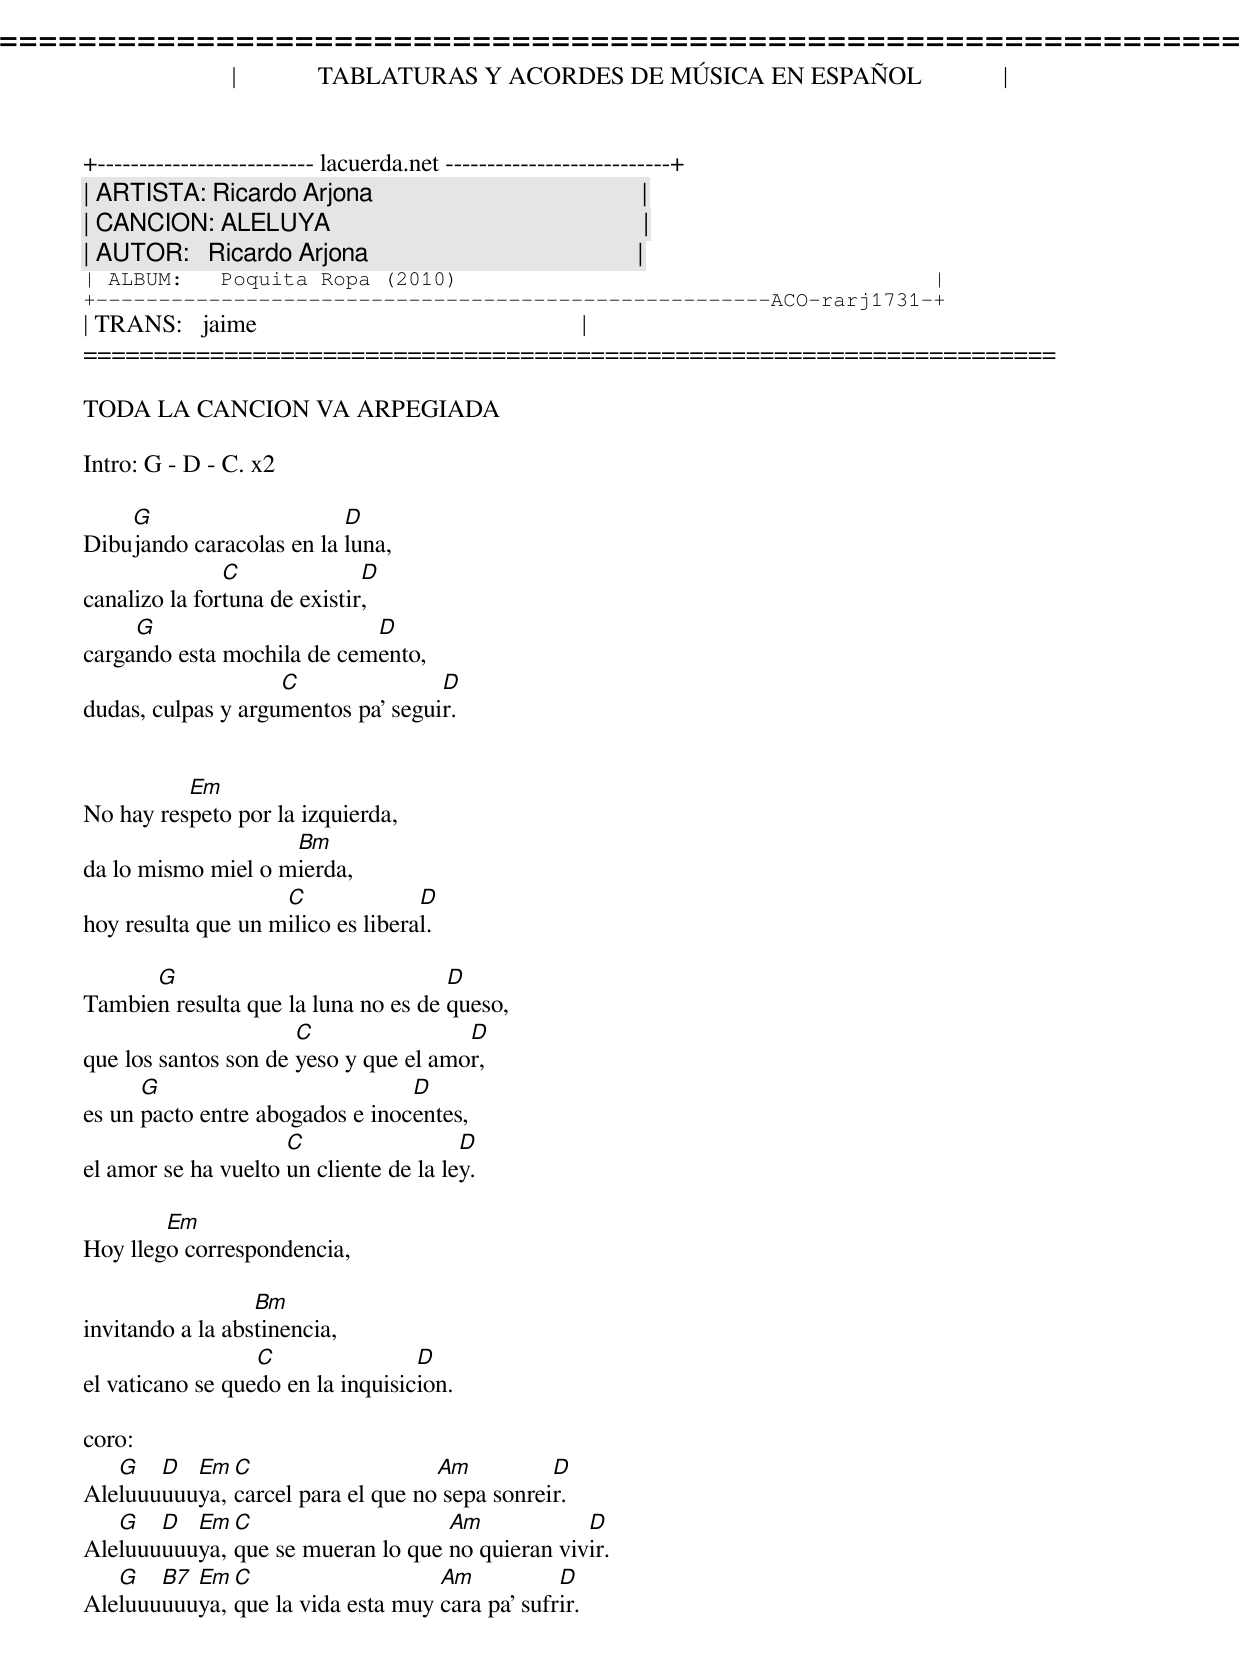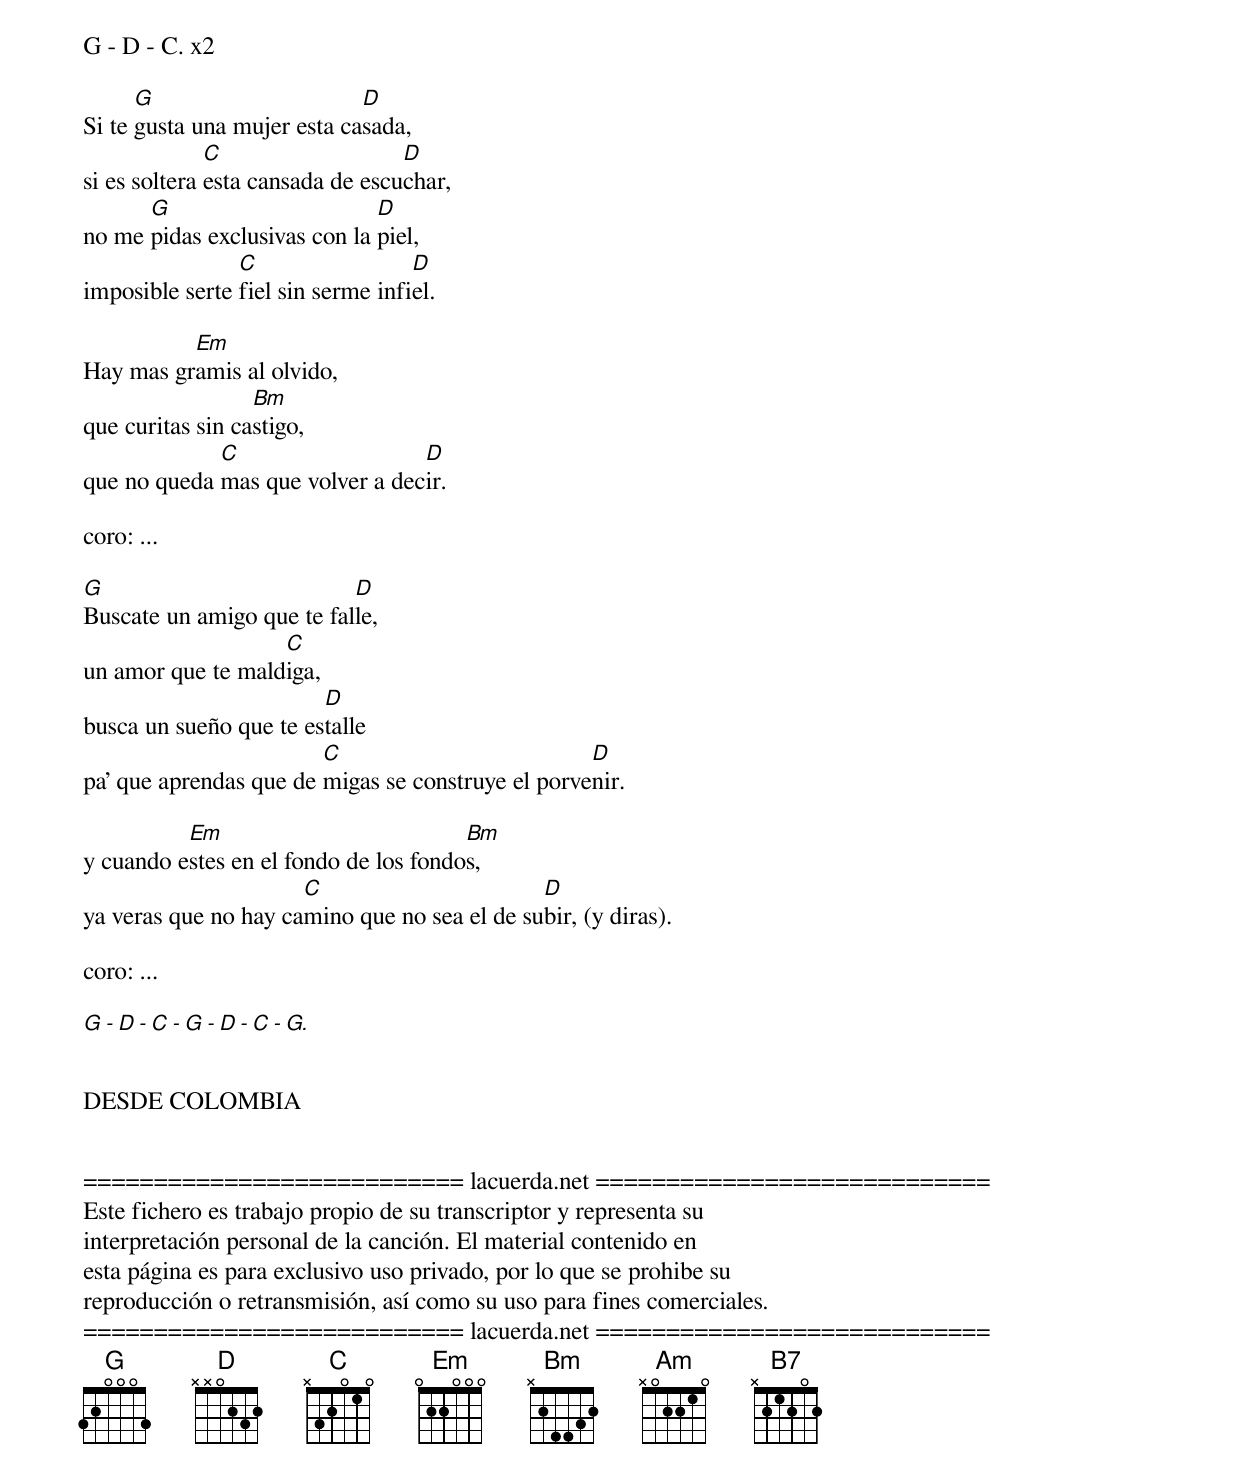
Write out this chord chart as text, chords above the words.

=====================================================================
|             TABLATURAS Y ACORDES DE MÚSICA EN ESPAÑOL             |
+-------------------------- lacuerda.net ---------------------------+
| ARTISTA: Ricardo Arjona                                           |
| CANCION: ALELUYA                                                  |
| AUTOR:   Ricardo Arjona                                           |
| ALBUM:   Poquita Ropa (2010)                                      |
+------------------------------------------------------ACO-rarj1731-+
| TRANS:   jaime                                                    |
=====================================================================

TODA LA CANCION VA ARPEGIADA

Intro: G - D - C. x2

    G                     D
Dibujando caracolas en la luna,
               C              D
canalizo la fortuna de existir,
     G                      D
cargando esta mochila de cemento,
                    C               D
dudas, culpas y argumentos pa' seguir.


          Em
No hay respeto por la izquierda,
                    Bm
da lo mismo miel o mierda,
                    C              D
hoy resulta que un milico es liberal.

      G                              D
Tambien resulta que la luna no es de queso,
                      C                D
que los santos son de yeso y que el amor,
      G                          D
es un pacto entre abogados e inocentes,
                     C                  D
el amor se ha vuelto un cliente de la ley.

        Em
Hoy llego correspondencia,

                  Bm
invitando a la abstinencia,
                  C                D
el vaticano se quedo en la inquisicion.

coro:
   G   D  Em  C                    Am          D
Aleluuuuuuya, carcel para el que no sepa sonreir.
   G   D  Em  C                    Am            D
Aleluuuuuuya, que se mueran lo que no quieran vivir.
   G   B7 Em  C                    Am           D
Aleluuuuuuya, que la vida esta muy cara pa' sufrir.

G - D - C. x2

      G                      D
Si te gusta una mujer esta casada,
              C                   D
si es soltera esta cansada de escuchar,
      G                       D
no me pidas exclusivas con la piel,
                C                  D
imposible serte fiel sin serme infiel.

          Em
Hay mas gramis al olvido,
                  Bm
que curitas sin castigo,
             C                   D
que no queda mas que volver a decir.

coro: ...

G                          D
Buscate un amigo que te falle,
                   C
un amor que te maldiga,
                        D
busca un sueño que te estalle
                        C                          D
pa' que aprendas que de migas se construye el porvenir.

          Em                           Bm
y cuando estes en el fondo de los fondos,
                      C                       D
ya veras que no hay camino que no sea el de subir, (y diras).

coro: ...

G - D - C - G - D - C - G.


DESDE COLOMBIA


=========================== lacuerda.net ============================
Este fichero es trabajo propio de su transcriptor y representa su
interpretación personal de la canción. El material contenido en
esta página es para exclusivo uso privado, por lo que se prohibe su
reproducción o retransmisión, así como su uso para fines comerciales.
=========================== lacuerda.net ============================
